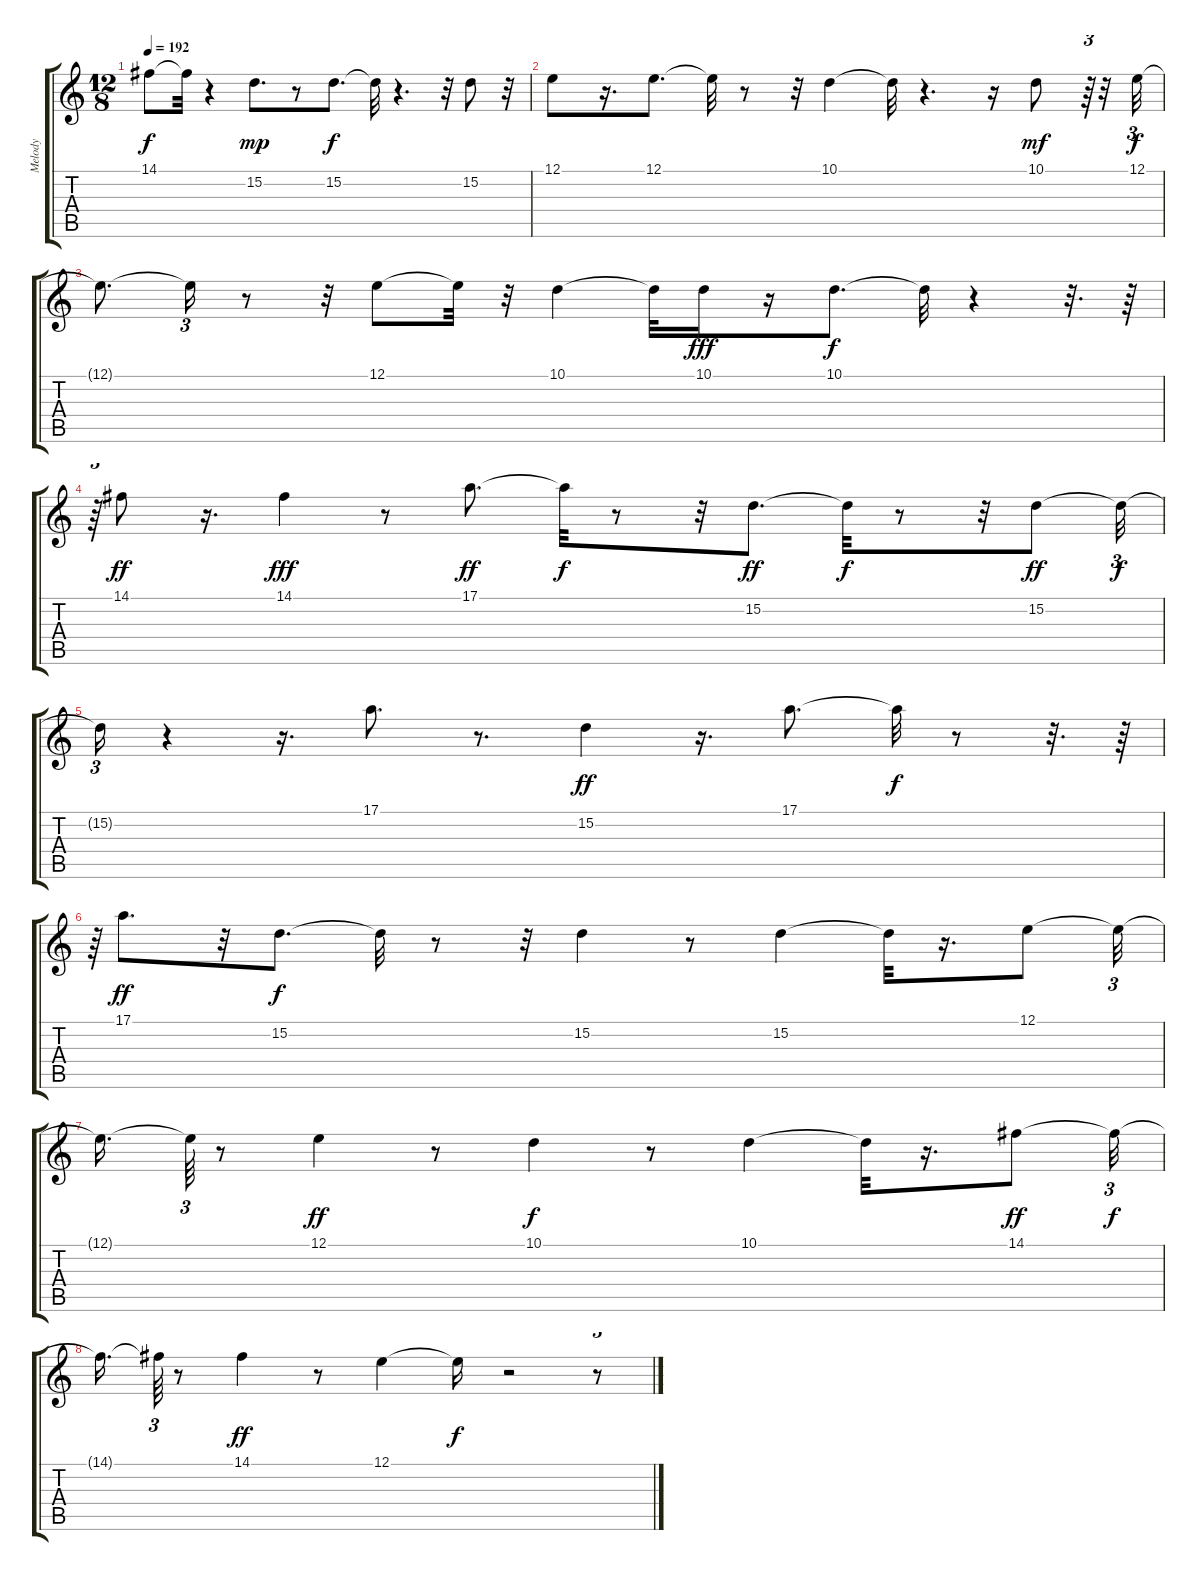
\track ("Melody" "Melody") {instrument voiceoohs}
\staff {score tabs}
\tuning (E4 B3 G3 D3 A2 E2) {hide}
\ts (12 8)
\tempo 192
\clef g2
\ks c
14.1{t}.8{dy f} 14.1{t}.32 r.4 15.2.8{d dy mp} r.8 15.2.8{d dy f} 15.2{t}.32 r.4{d} r.32 15.2.8 r.32 |
12.1.8 r.16{d} 12.1.8{d} 12.1{t}.32 r.8 r.32 10.1.4 10.1{t}.32 r.4{d} r.16 10.1.8{dy mf} r.64{tu (3 2)} r.32 12.1.32{tu (3 2) dy f} |
12.1{t}.8{d} 12.1{t}.16{tu (3 2)} r.8 r.32 12.1.8 12.1{t}.32 r.32 10.1.4 10.1{t}.32 10.1.16{dy fff} r.16 10.1.8{d dy f} 10.1{t}.32 r.4 r.32{d} r.64 |
r.64{tu (3 2)} 14.1.8{dy ff} r.16{d} 14.1.4{dy fff} r.8 17.1.8{d dy ff} 17.1{t}.32{dy f} r.8 r.32 15.2.8{d dy ff} 15.2{t}.32{dy f} r.8 r.32 15.2.8{dy ff} 15.2{t}.32{tu (3 2) dy f} |
15.2{t}.16{tu (3 2)} r.4 r.16{d} 17.1.8{d} r.8{d} 15.2.4{dy ff} r.16{d} 17.1.8{d} 17.1{t}.32{dy f} r.8 r.32{d} r.64 |
r.64{tu (3 2)} 17.1.8{d dy ff} r.32 15.2.8{d dy f} 15.2{t}.32 r.8 r.32 15.2.4 r.8 15.2.4 15.2{t}.32 r.16{d} 12.1.8 12.1{t}.32{tu (3 2)} |
12.1{t}.16{d} 12.1{t}.64{tu (3 2)} r.8 12.1.4{dy ff} r.8 10.1.4{dy f} r.8 10.1.4 10.1{t}.32 r.16{d} 14.1.8{dy ff} 14.1{t}.32{tu (3 2) dy f} |
14.1{t}.16{d} 14.1{t}.64{tu (3 2)} r.8 14.1.4{dy ff} r.8 12.1.4 12.1{t}.16{dy f} r.2 r.8{tu (3 2)}
